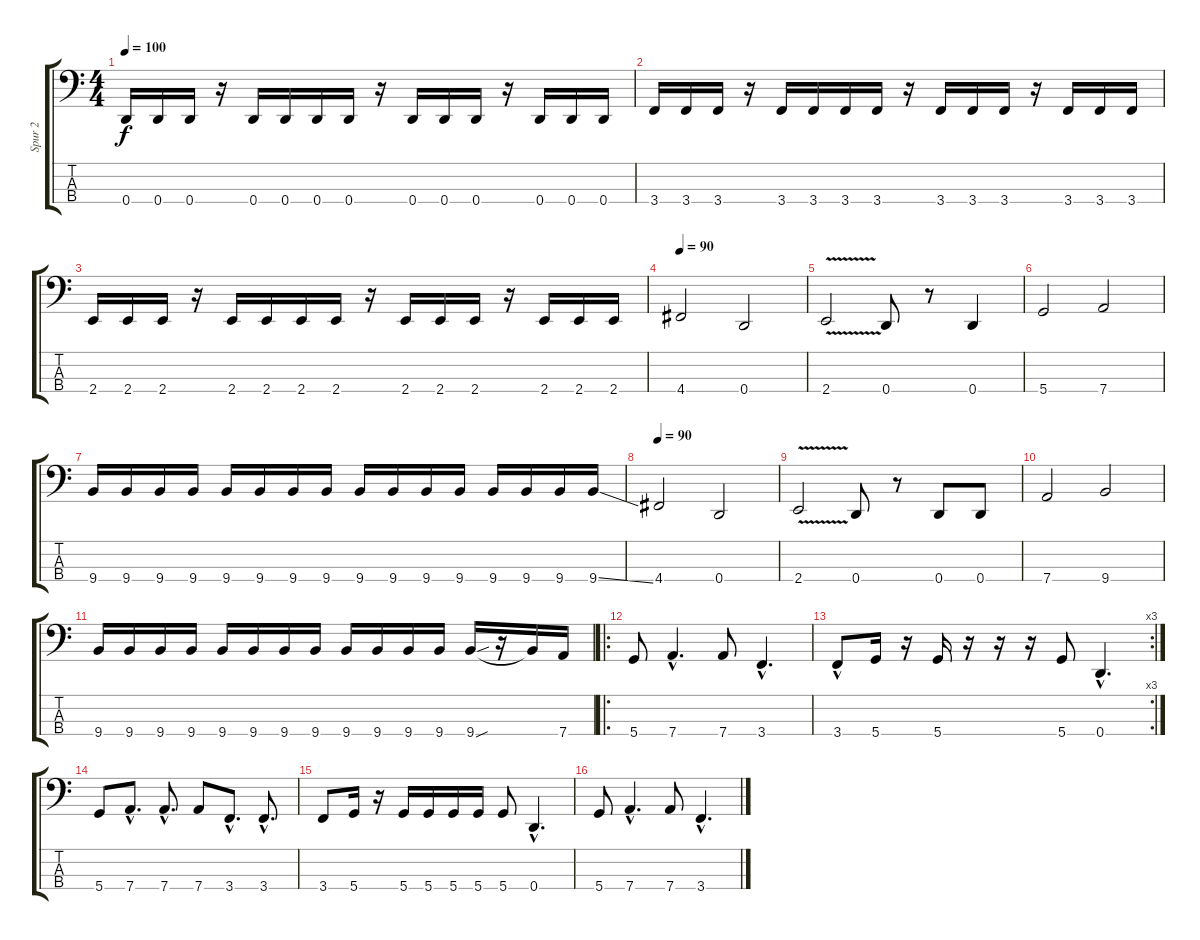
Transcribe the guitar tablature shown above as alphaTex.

\track ("Spur 2" "Spur 2") {instrument electricbasspick}
\staff {score tabs}
\tuning (G2 D2 A1 D1) {hide}
\ts (4 4)
\tempo 100
\clef f4
\ks c
0.4.16{dy f} 0.4.16 0.4.16 r.16 0.4.16 0.4.16 0.4.16 0.4.16 r.16 0.4.16 0.4.16 0.4.16 r.16 0.4.16 0.4.16 0.4.16 |
3.4.16 3.4.16 3.4.16 r.16 3.4.16 3.4.16 3.4.16 3.4.16 r.16 3.4.16 3.4.16 3.4.16 r.16 3.4.16 3.4.16 3.4.16 |
2.4.16 2.4.16 2.4.16 r.16 2.4.16 2.4.16 2.4.16 2.4.16 r.16 2.4.16 2.4.16 2.4.16 r.16 2.4.16 2.4.16 2.4.16 |
\tempo 90
4.4.2 0.4.2 |
2.4{v}.2 0.4.8 r.8 0.4.4 |
5.4.2 7.4.2 |
9.4.16 9.4.16 9.4.16 9.4.16 9.4.16 9.4.16 9.4.16 9.4.16 9.4.16 9.4.16 9.4.16 9.4.16 9.4.16 9.4.16 9.4.16 9.4{ss}.16 |
\tempo 90
4.4.2 0.4.2 |
2.4{v}.2 0.4.8 r.8 0.4.8 0.4.8 |
7.4.2 9.4.2 |
9.4.16 9.4.16 9.4.16 9.4.16 9.4.16 9.4.16 9.4.16 9.4.16 9.4.16 9.4.16 9.4.16 9.4.16 9.4{sou}.16 r.16 9.4{t}.16 7.4.16 |
\ro
5.4.8 7.4{hac}.4{d} 7.4.8 3.4{hac}.4{d} |
\rc 3
3.4{hac}.8 5.4.16 r.16 5.4.16 r.16 r.16 r.16 5.4.8 0.4{hac}.4{d} |
5.4.8 7.4{hac}.8{d} 7.4{hac}.8{d} 7.4.8 3.4{hac}.8{d} 3.4{hac}.8{d} |
3.4.8 5.4.16 r.16 5.4.16 5.4.16 5.4.16 5.4.16 5.4.8 0.4{hac}.4{d} |
5.4.8 7.4{hac}.4{d} 7.4.8 3.4{hac}.4{d}
